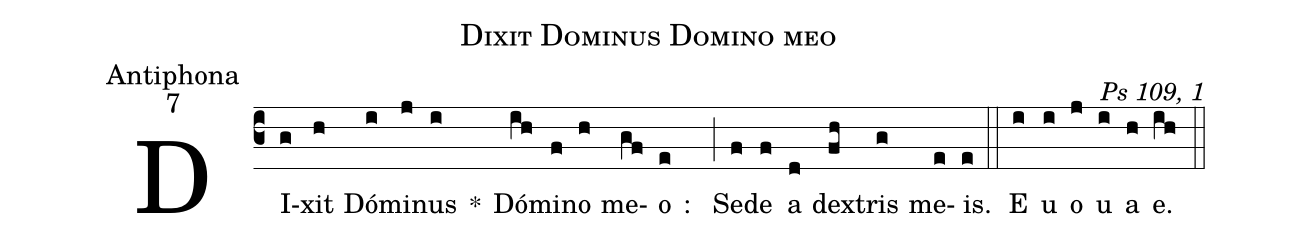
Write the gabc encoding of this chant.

name:Dixit Dominus Domino meo;
office-part:Antiphona;
mode:7;
commentary:Ps 109, 1;
%%
(c3) DI(g)xit(h) Dó(i)mi(j)nus(i) *() Dó(ih)mi(f)no(h) me(gf)o(e) :() (;) Se(f)de(f) a(d) dex(fh)tris(g) me(e)is.(e) (::) <eu>E(i) u(i) o(j) u(i) a(h) e.(ih) </eu>(::)
